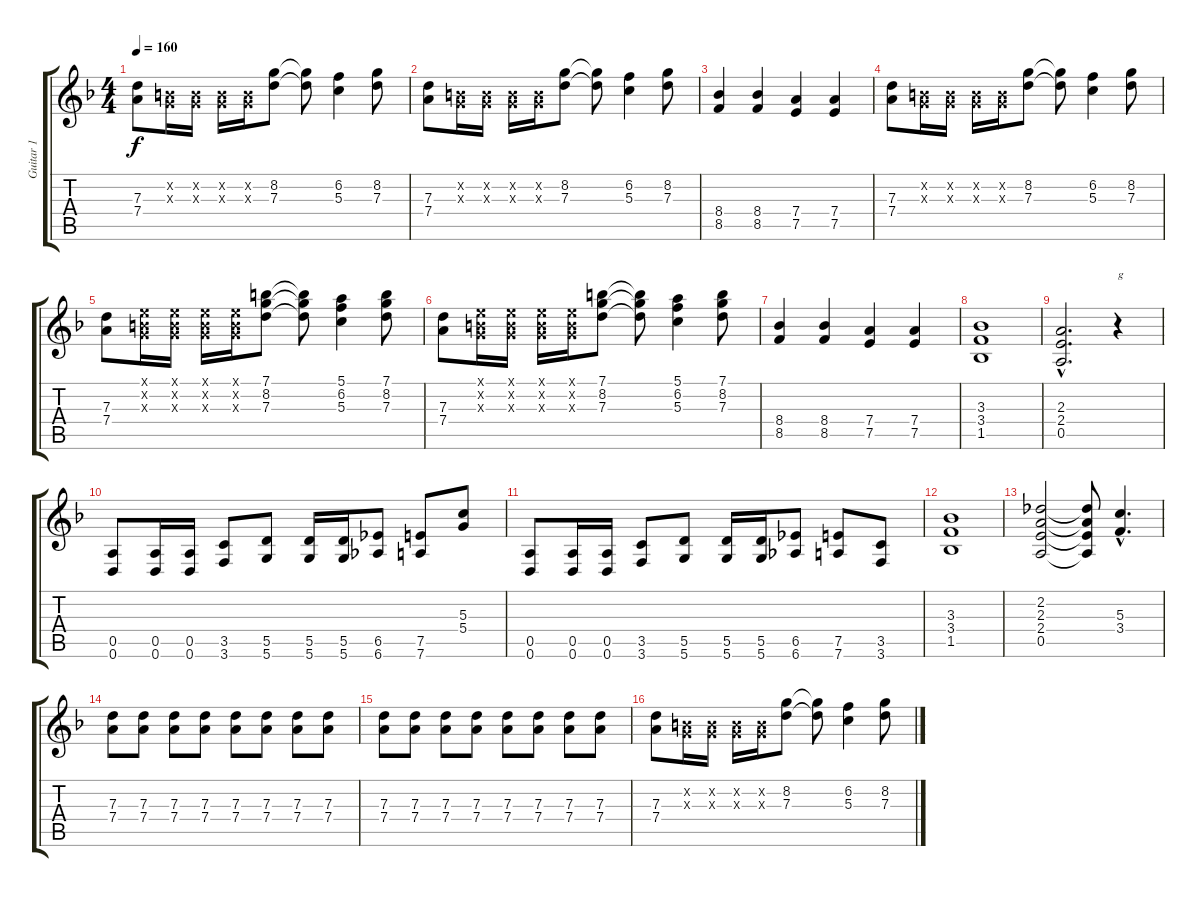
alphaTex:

\track ("Guitar 1" "Guitar 1") {instrument distortionguitar}
\staff {score tabs}
\tuning (E4 B3 G3 D3 A2 D2) {hide}
\ts (4 4)
\tempo 160
\clef g2
\ks f
(7.3 7.4).8{dy f} (0.2{x} 0.3{x}).16 (0.2{x} 0.3{x}).16 (0.2{x} 0.3{x}).16 (0.2{x} 0.3{x}).16 (8.2 7.3).8 (8.2{t} 7.3{t}).8 (6.2 5.3).4 (8.2 7.3).8 |
(7.3 7.4).8 (0.2{x} 0.3{x}).16 (0.2{x} 0.3{x}).16 (0.2{x} 0.3{x}).16 (0.2{x} 0.3{x}).16 (8.2 7.3).8 (8.2{t} 7.3{t}).8 (6.2 5.3).4 (8.2 7.3).8 |
(8.4 8.5).4 (8.4 8.5).4 (7.4 7.5).4 (7.4 7.5).4 |
(7.3 7.4).8 (0.2{x} 0.3{x}).16 (0.2{x} 0.3{x}).16 (0.2{x} 0.3{x}).16 (0.2{x} 0.3{x}).16 (8.2 7.3).8 (8.2{t} 7.3{t}).8 (6.2 5.3).4 (8.2 7.3).8 |
(7.3 7.4).8 (0.1{x} 0.2{x} 0.3{x}).16 (0.1{x} 0.2{x} 0.3{x}).16 (0.1{x} 0.2{x} 0.3{x}).16 (0.1{x} 0.2{x} 0.3{x}).16 (7.1 8.2 7.3).8 (7.1{t} 8.2{t} 7.3{t}).8 (5.1 6.2 5.3).4 (7.1 8.2 7.3).8 |
(7.3 7.4).8 (0.1{x} 0.2{x} 0.3{x}).16 (0.1{x} 0.2{x} 0.3{x}).16 (0.1{x} 0.2{x} 0.3{x}).16 (0.1{x} 0.2{x} 0.3{x}).16 (7.1 8.2 7.3).8 (7.1{t} 8.2{t} 7.3{t}).8 (5.1 6.2 5.3).4 (7.1 8.2 7.3).8 |
(8.4 8.5).4 (8.4 8.5).4 (7.4 7.5).4 (7.4 7.5).4 |
(3.3 3.4 1.5).1 |
(2.3{hac} 2.4{hac} 0.5{hac}).2{d} r.4{txt "g"} |
(0.5 0.6).8 (0.5 0.6).16 (0.5 0.6).16 (3.5 3.6).8 (5.5 5.6).8 (5.5 5.6).16 (5.5 5.6).16 (6.5 6.6).8 (7.5 7.6).8 (5.3 5.4).8 |
(0.5 0.6).8 (0.5 0.6).16 (0.5 0.6).16 (3.5 3.6).8 (5.5 5.6).8 (5.5 5.6).16 (5.5 5.6).16 (6.5 6.6).8 (7.5 7.6).8 (3.5 3.6).8 |
(3.3 3.4 1.5).1 |
(2.2 2.3 2.4 0.5).2 (2.2{t} 2.3{t} 2.4{t} 0.5{t}).8 (5.3{hac} 3.4{hac}).4{d} |
(7.3 7.4).8 (7.3 7.4).8 (7.3 7.4).8 (7.3 7.4).8 (7.3 7.4).8 (7.3 7.4).8 (7.3 7.4).8 (7.3 7.4).8 |
(7.3 7.4).8 (7.3 7.4).8 (7.3 7.4).8 (7.3 7.4).8 (7.3 7.4).8 (7.3 7.4).8 (7.3 7.4).8 (7.3 7.4).8 |
(7.3 7.4).8 (0.2{x} 0.3{x}).16 (0.2{x} 0.3{x}).16 (0.2{x} 0.3{x}).16 (0.2{x} 0.3{x}).16 (8.2 7.3).8 (8.2{t} 7.3{t}).8 (6.2 5.3).4 (8.2 7.3).8
